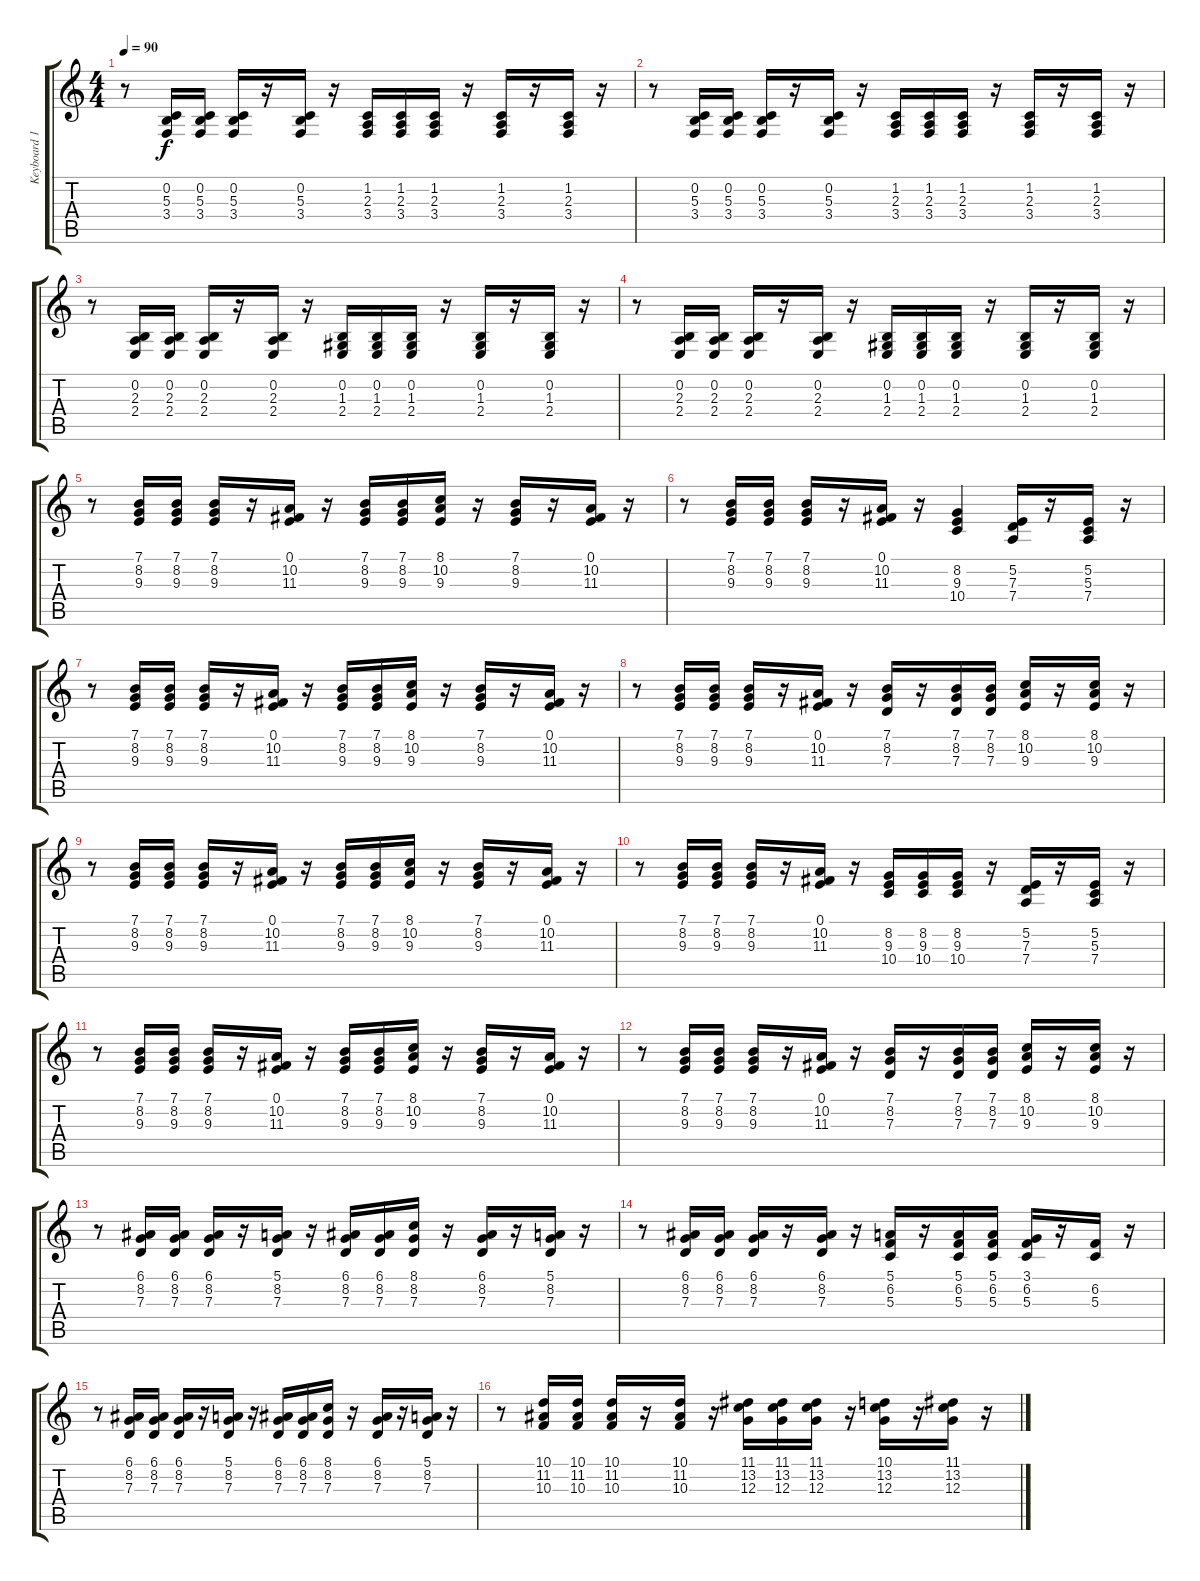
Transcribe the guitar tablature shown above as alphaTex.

\track ("Keyboard 1." "Keyboard 1") {instrument stringensemble1}
\staff {score tabs}
\tuning (E4 B3 G3 D3 A2 E2) {hide}
\ts (4 4)
\tempo 90
\clef g2
\ks c
r.8{dy f} (0.2 5.3 3.4).16 (0.2 5.3 3.4).16 (0.2 5.3 3.4).16 r.16 (0.2 5.3 3.4).16 r.16 (1.2 2.3 3.4).16 (1.2 2.3 3.4).16 (1.2 2.3 3.4).16 r.16 (1.2 2.3 3.4).16 r.16 (1.2 2.3 3.4).16 r.16 |
r.8 (0.2 5.3 3.4).16 (0.2 5.3 3.4).16 (0.2 5.3 3.4).16 r.16 (0.2 5.3 3.4).16 r.16 (1.2 2.3 3.4).16 (1.2 2.3 3.4).16 (1.2 2.3 3.4).16 r.16 (1.2 2.3 3.4).16 r.16 (1.2 2.3 3.4).16 r.16 |
r.8 (0.2 2.3 2.4).16 (0.2 2.3 2.4).16 (0.2 2.3 2.4).16 r.16 (0.2 2.3 2.4).16 r.16 (0.2 1.3 2.4).16 (0.2 1.3 2.4).16 (0.2 1.3 2.4).16 r.16 (0.2 1.3 2.4).16 r.16 (0.2 1.3 2.4).16 r.16 |
r.8 (0.2 2.3 2.4).16 (0.2 2.3 2.4).16 (0.2 2.3 2.4).16 r.16 (0.2 2.3 2.4).16 r.16 (0.2 1.3 2.4).16 (0.2 1.3 2.4).16 (0.2 1.3 2.4).16 r.16 (0.2 1.3 2.4).16 r.16 (0.2 1.3 2.4).16 r.16 |
r.8 (7.1 8.2 9.3).16 (7.1 8.2 9.3).16 (7.1 8.2 9.3).16 r.16 (0.1 10.2 11.3).16 r.16 (7.1 8.2 9.3).16 (7.1 8.2 9.3).16 (8.1 10.2 9.3).16 r.16 (7.1 8.2 9.3).16 r.16 (0.1 10.2 11.3).16 r.16 |
r.8 (7.1 8.2 9.3).16 (7.1 8.2 9.3).16 (7.1 8.2 9.3).16 r.16 (0.1 10.2 11.3).16 r.16 (8.2 9.3 10.4).4 (5.2 7.3 7.4).16 r.16 (5.2 5.3 7.4).16 r.16 |
r.8 (7.1 8.2 9.3).16 (7.1 8.2 9.3).16 (7.1 8.2 9.3).16 r.16 (0.1 10.2 11.3).16 r.16 (7.1 8.2 9.3).16 (7.1 8.2 9.3).16 (8.1 10.2 9.3).16 r.16 (7.1 8.2 9.3).16 r.16 (0.1 10.2 11.3).16 r.16 |
r.8 (7.1 8.2 9.3).16 (7.1 8.2 9.3).16 (7.1 8.2 9.3).16 r.16 (0.1 10.2 11.3).16 r.16 (7.1 8.2 7.3).16 r.16 (7.1 8.2 7.3).16 (7.1 8.2 7.3).16 (8.1 10.2 9.3).16 r.16 (8.1 10.2 9.3).16 r.16 |
r.8 (7.1 8.2 9.3).16 (7.1 8.2 9.3).16 (7.1 8.2 9.3).16 r.16 (0.1 10.2 11.3).16 r.16 (7.1 8.2 9.3).16 (7.1 8.2 9.3).16 (8.1 10.2 9.3).16 r.16 (7.1 8.2 9.3).16 r.16 (0.1 10.2 11.3).16 r.16 |
r.8 (7.1 8.2 9.3).16 (7.1 8.2 9.3).16 (7.1 8.2 9.3).16 r.16 (0.1 10.2 11.3).16 r.16 (8.2 9.3 10.4).16 (8.2 9.3 10.4).16 (8.2 9.3 10.4).16 r.16 (5.2 7.3 7.4).16 r.16 (5.2 5.3 7.4).16 r.16 |
r.8 (7.1 8.2 9.3).16 (7.1 8.2 9.3).16 (7.1 8.2 9.3).16 r.16 (0.1 10.2 11.3).16 r.16 (7.1 8.2 9.3).16 (7.1 8.2 9.3).16 (8.1 10.2 9.3).16 r.16 (7.1 8.2 9.3).16 r.16 (0.1 10.2 11.3).16 r.16 |
r.8 (7.1 8.2 9.3).16 (7.1 8.2 9.3).16 (7.1 8.2 9.3).16 r.16 (0.1 10.2 11.3).16 r.16 (7.1 8.2 7.3).16 r.16 (7.1 8.2 7.3).16 (7.1 8.2 7.3).16 (8.1 10.2 9.3).16 r.16 (8.1 10.2 9.3).16 r.16 |
r.8 (6.1 8.2 7.3).16 (6.1 8.2 7.3).16 (6.1 8.2 7.3).16 r.16 (5.1 8.2 7.3).16 r.16 (6.1 8.2 7.3).16 (6.1 8.2 7.3).16 (8.1 8.2 7.3).16 r.16 (6.1 8.2 7.3).16 r.16 (5.1 8.2 7.3).16 r.16 |
r.8 (6.1 8.2 7.3).16 (6.1 8.2 7.3).16 (6.1 8.2 7.3).16 r.16 (6.1 8.2 7.3).16 r.16 (5.1 6.2 5.3).16 r.16 (5.1 6.2 5.3).16 (5.1 6.2 5.3).16 (3.1 6.2 5.3).16 r.16 (6.2 5.3).16 r.16 |
r.8 (6.1 8.2 7.3).16 (6.1 8.2 7.3).16 (6.1 8.2 7.3).16 r.16 (5.1 8.2 7.3).16 r.16 (6.1 8.2 7.3).16 (6.1 8.2 7.3).16 (8.1 8.2 7.3).16 r.16 (6.1 8.2 7.3).16 r.16 (5.1 8.2 7.3).16 r.16 |
r.8 (10.1 11.2 10.3).16 (10.1 11.2 10.3).16 (10.1 11.2 10.3).16 r.16 (10.1 11.2 10.3).16 r.16 (11.1 13.2 12.3).16 (11.1 13.2 12.3).16 (11.1 13.2 12.3).16 r.16 (10.1 13.2 12.3).16 r.16 (11.1 13.2 12.3).16 r.16
